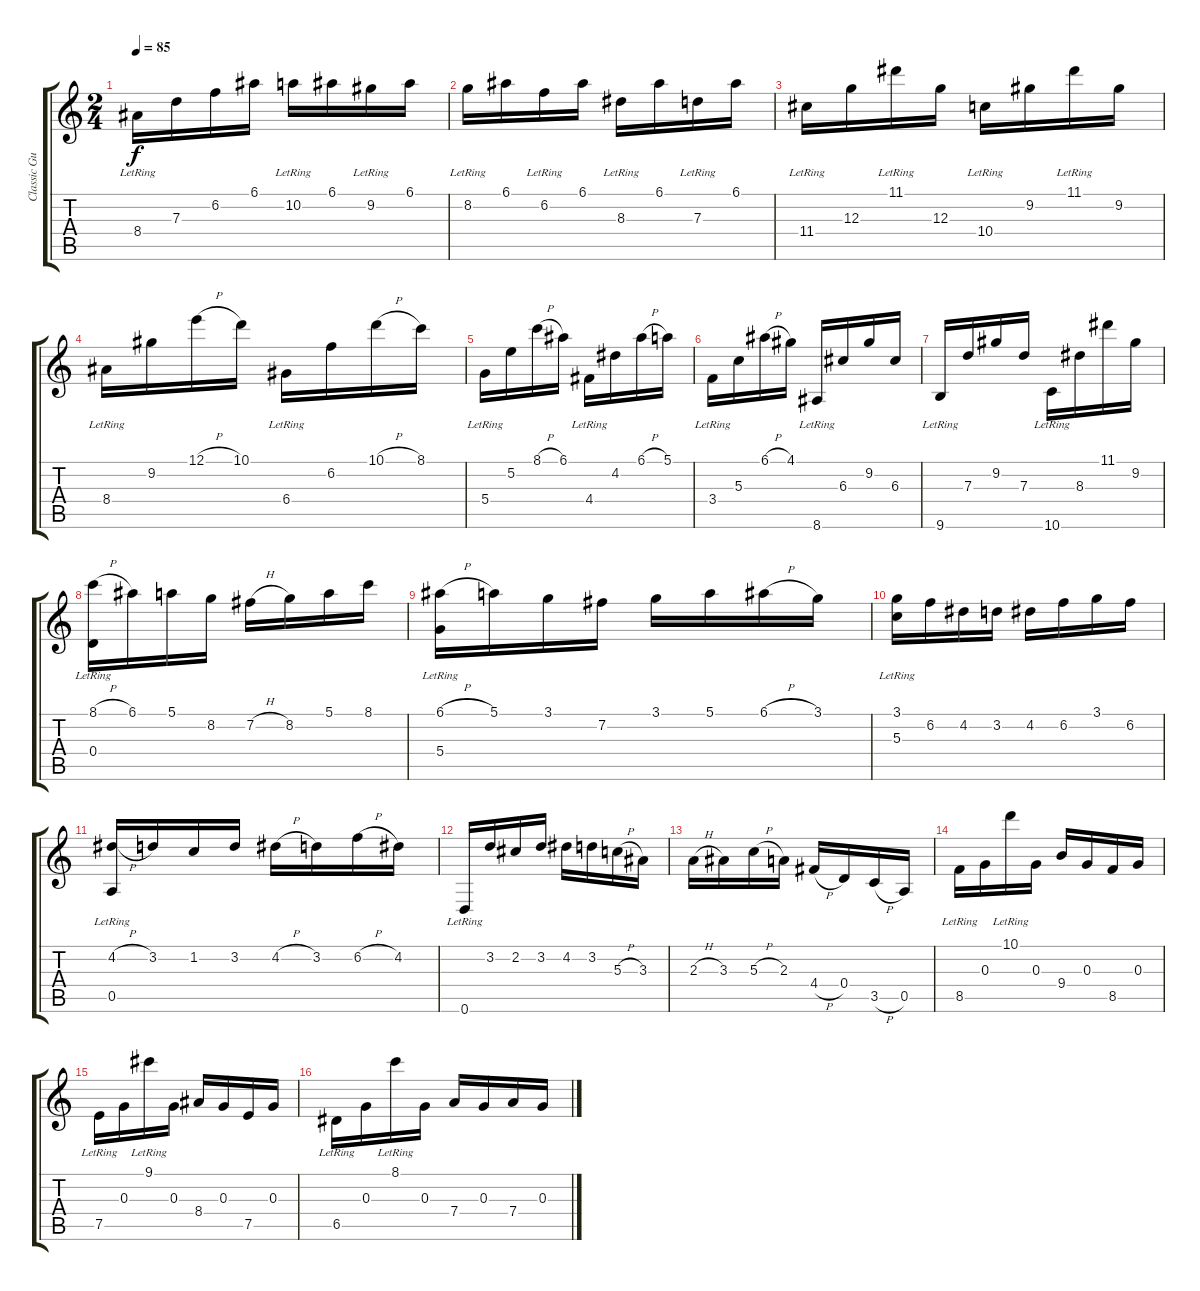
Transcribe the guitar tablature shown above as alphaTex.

\track ("Classic Guitar" "Classic Gu") {instrument acousticguitarnylon}
\staff {score tabs}
\tuning (E4 B3 G3 D3 A2 D2) {hide}
\ts (2 4)
\tempo 85
\clef g2
\ks c
8.4{lr}.16{dy f} 7.3.16 6.2.16 6.1.16 10.2{lr}.16 6.1.16 9.2{lr}.16 6.1.16 |
8.2{lr}.16 6.1.16 6.2{lr}.16 6.1.16 8.3{lr}.16 6.1.16 7.3{lr}.16 6.1.16 |
11.4{lr}.16 12.3.16 11.1{lr}.16 12.3.16 10.4{lr}.16 9.2.16 11.1{lr}.16 9.2.16 |
8.4{lr}.16 9.2.16 12.1{h}.16 10.1.16 6.4{lr}.16 6.2.16 10.1{h}.16 8.1.16 |
5.4{lr}.16 5.2.16 8.1{h}.16 6.1.16 4.4{lr}.16 4.2.16 6.1{h}.16 5.1.16 |
3.4{lr}.16 5.3.16 6.1{h}.16 4.1.16 8.6{lr}.16 6.3.16 9.2.16 6.3.16 |
9.6{lr}.16 7.3.16 9.2.16 7.3.16 10.6{lr}.16 8.3.16 11.1.16 9.2.16 |
(8.1{h} 0.4{lr}).16 6.1.16 5.1.16 8.2.16 7.2{h}.16 8.2.16 5.1.16 8.1.16 |
(6.1{h} 5.4{lr}).16 5.1.16 3.1.16 7.2.16 3.1.16 5.1.16 6.1{h}.16 3.1.16 |
(3.1 5.3{lr}).16 6.2.16 4.2.16 3.2.16 4.2.16 6.2.16 3.1.16 6.2.16 |
(4.2{h} 0.5{lr}).16 3.2.16 1.2.16 3.2.16 4.2{h}.16 3.2.16 6.2{h}.16 4.2.16 |
0.6{lr}.16 3.2.16 2.2.16 3.2.16 4.2.16 3.2.16 5.3{h}.16 3.3.16 |
2.3{h}.16 3.3.16 5.3{h}.16 2.3.16 4.4{h}.16 0.4.16 3.5{h}.16 0.5.16 |
8.5{lr}.16 0.3.16 10.1{lr}.16 0.3.16 9.4.16 0.3.16 8.5.16 0.3.16 |
7.5{lr}.16 0.3.16 9.1{lr}.16 0.3.16 8.4.16 0.3.16 7.5.16 0.3.16 |
6.5{lr}.16 0.3.16 8.1{lr}.16 0.3.16 7.4.16 0.3.16 7.4.16 0.3.16
